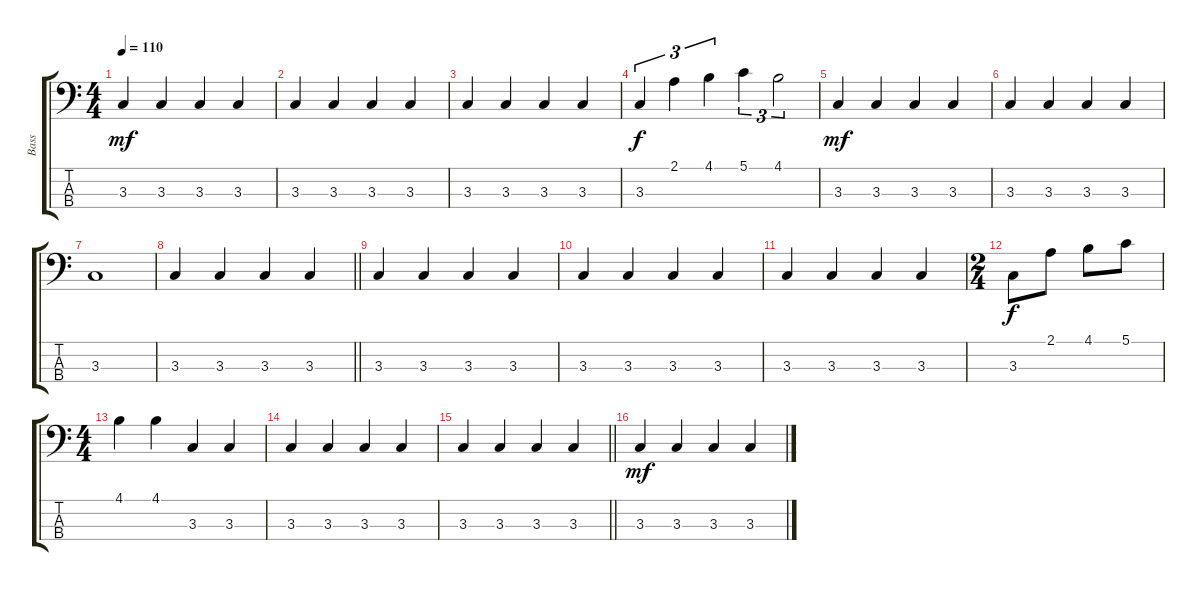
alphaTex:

\track ("Bass" "Bass") {instrument electricbassfinger}
\staff {score tabs}
\tuning (G2 D2 A1 E1) {hide}
\ts (4 4)
\tempo 110
\clef f4
\ks c
3.3.4{dy mf} 3.3.4 3.3.4 3.3.4 |
3.3.4 3.3.4 3.3.4 3.3.4 |
3.3.4 3.3.4 3.3.4 3.3.4 |
3.3.4{tu (3 2) dy f} 2.1.4{tu (3 2)} 4.1.4{tu (3 2)} 5.1.4{tu (3 2)} 4.1.2{tu (3 2)} |
3.3.4{dy mf} 3.3.4 3.3.4 3.3.4 |
3.3.4 3.3.4 3.3.4 3.3.4 |
3.3.1 |
\barLineRight lightlight
3.3.4 3.3.4 3.3.4 3.3.4 |
3.3.4 3.3.4 3.3.4 3.3.4 |
3.3.4 3.3.4 3.3.4 3.3.4 |
3.3.4 3.3.4 3.3.4 3.3.4 |
\ts (2 4)
3.3.8{dy f} 2.1.8 4.1.8 5.1.8 |
\ts (4 4)
4.1.4 4.1.4 3.3.4 3.3.4 |
3.3.4 3.3.4 3.3.4 3.3.4 |
\barLineRight lightlight
3.3.4 3.3.4 3.3.4 3.3.4 |
3.3.4{dy mf} 3.3.4 3.3.4 3.3.4
